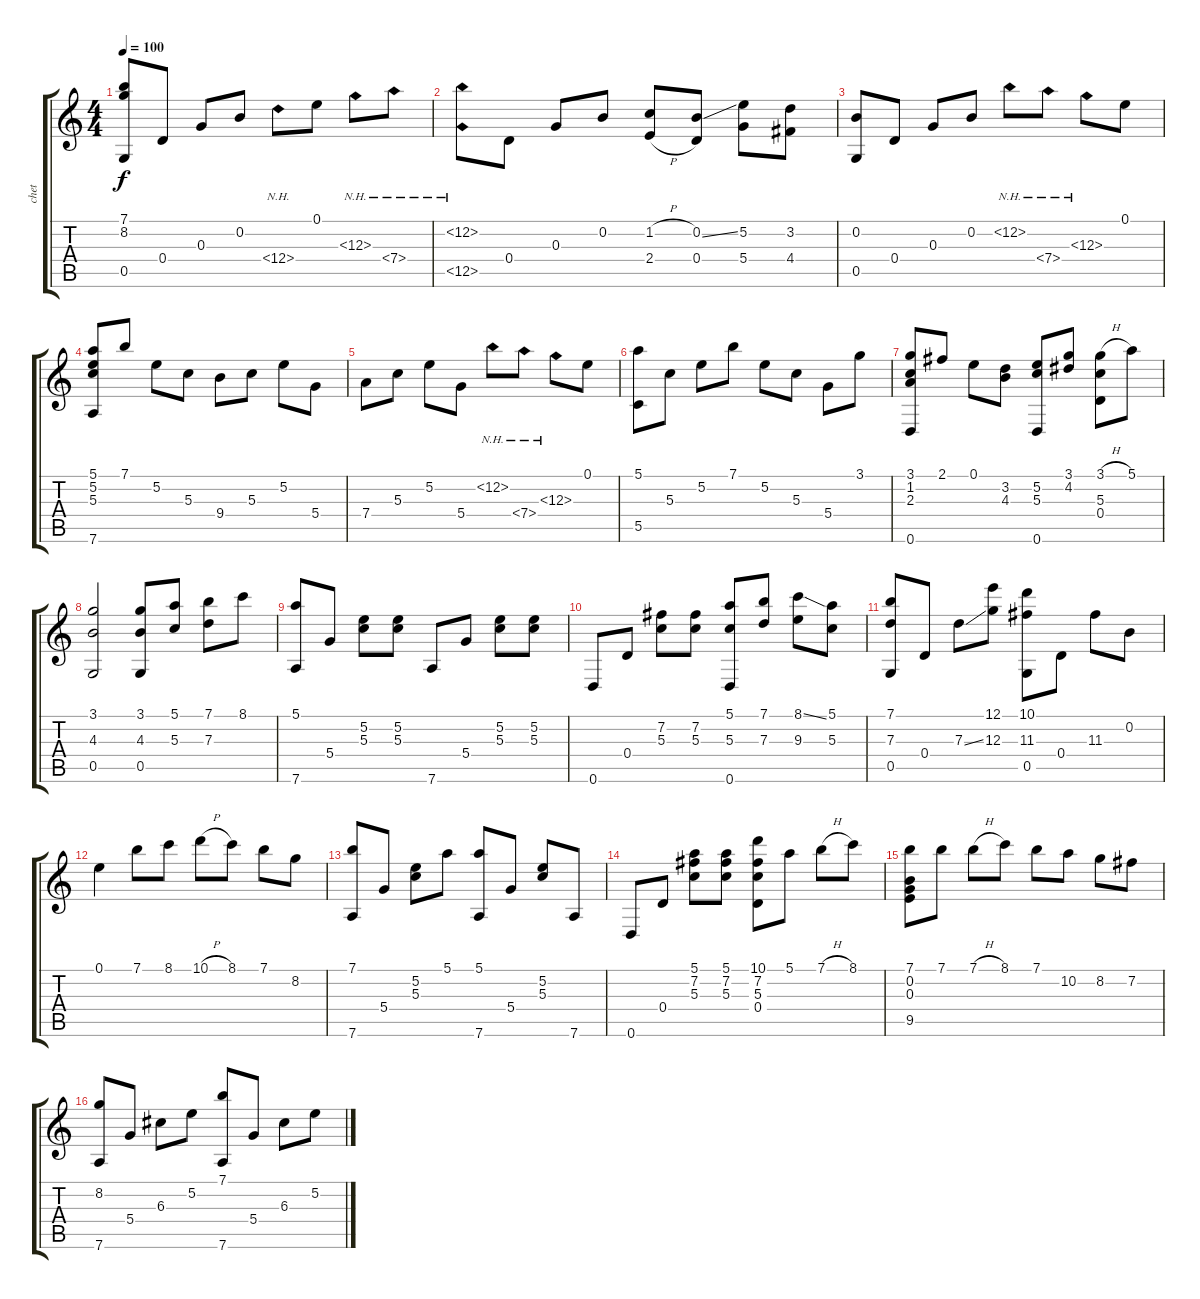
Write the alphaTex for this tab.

\track ("chet" "chet") {instrument acousticguitarnylon}
\staff {score tabs}
\tuning (E4 B3 G3 D3 G2 D2) {hide}
\ts (4 4)
\tempo 100
\clef g2
\ks c
(7.1 8.2 0.5).8{dy f} 0.4.8 0.3.8 0.2.8 12.4{nh}.8 0.1.8 12.3{nh}.8 7.4{nh}.8 |
(12.2{nh} 0.5{nh}).8 0.4.8 0.3.8 0.2.8 (1.2{h} 2.4{h}).8 (0.2{ss} 0.4).8 (5.2 5.4).8 (3.2 4.4).8 |
(0.2 0.5).8 0.4.8 0.3.8 0.2.8 12.2{nh}.8 7.4{nh}.8 12.3{nh}.8 0.1.8 |
(5.1 5.2 5.3 7.6).8 7.1.8 5.2.8 5.3.8 9.4.8 5.3.8 5.2.8 5.4.8 |
7.4.8 5.3.8 5.2.8 5.4.8 12.2{nh}.8 7.4{nh}.8 12.3{nh}.8 0.1.8 |
(5.1 5.5).8 5.3.8 5.2.8 7.1.8 5.2.8 5.3.8 5.4.8 3.1.8 |
(3.1 1.2 2.3 0.6).8 2.1.8 0.1.8 (3.2 4.3).8 (5.2 5.3 0.6).8 (3.1 4.2).8 (3.1{h} 5.3 0.4).8 5.1.8 |
(3.1 4.3 0.5).2 (3.1 4.3 0.5).8 (5.1 5.3).8 (7.1 7.3).8 8.1.8 |
(5.1 7.6).8 5.4.8 (5.2 5.3).8 (5.2 5.3).8 7.6.8 5.4.8 (5.2 5.3).8 (5.2 5.3).8 |
0.6.8 0.4.8 (7.2 5.3).8 (7.2 5.3).8 (5.1 5.3 0.6).8 (7.1 7.3).8 (8.1{ss} 9.3).8 (5.1 5.3).8 |
(7.1 7.3 0.5).8 0.4.8 7.3{ss}.8 (12.1 12.3).8 (10.1 11.3 0.5).8 0.4.8 11.3.8 0.2.8 |
0.1.4 7.1.8 8.1.8 10.1{h}.8 8.1.8 7.1.8 8.2.8 |
(7.1 7.6).8 5.4.8 (5.2 5.3).8 5.1.8 (5.1 7.6).8 5.4.8 (5.2 5.3).8 7.6.8 |
0.6.8 0.4.8 (5.1 7.2 5.3).8 (5.1 7.2 5.3).8 (10.1 7.2 5.3 0.4).8 5.1.8 7.1{h}.8 8.1.8 |
(7.1 0.2 0.3 9.5).8 7.1.8 7.1{h}.8 8.1.8 7.1.8 10.2.8 8.2.8 7.2.8 |
(8.2 7.6).8 5.4.8 6.3.8 5.2.8 (7.1 7.6).8 5.4.8 6.3.8 5.2.8
